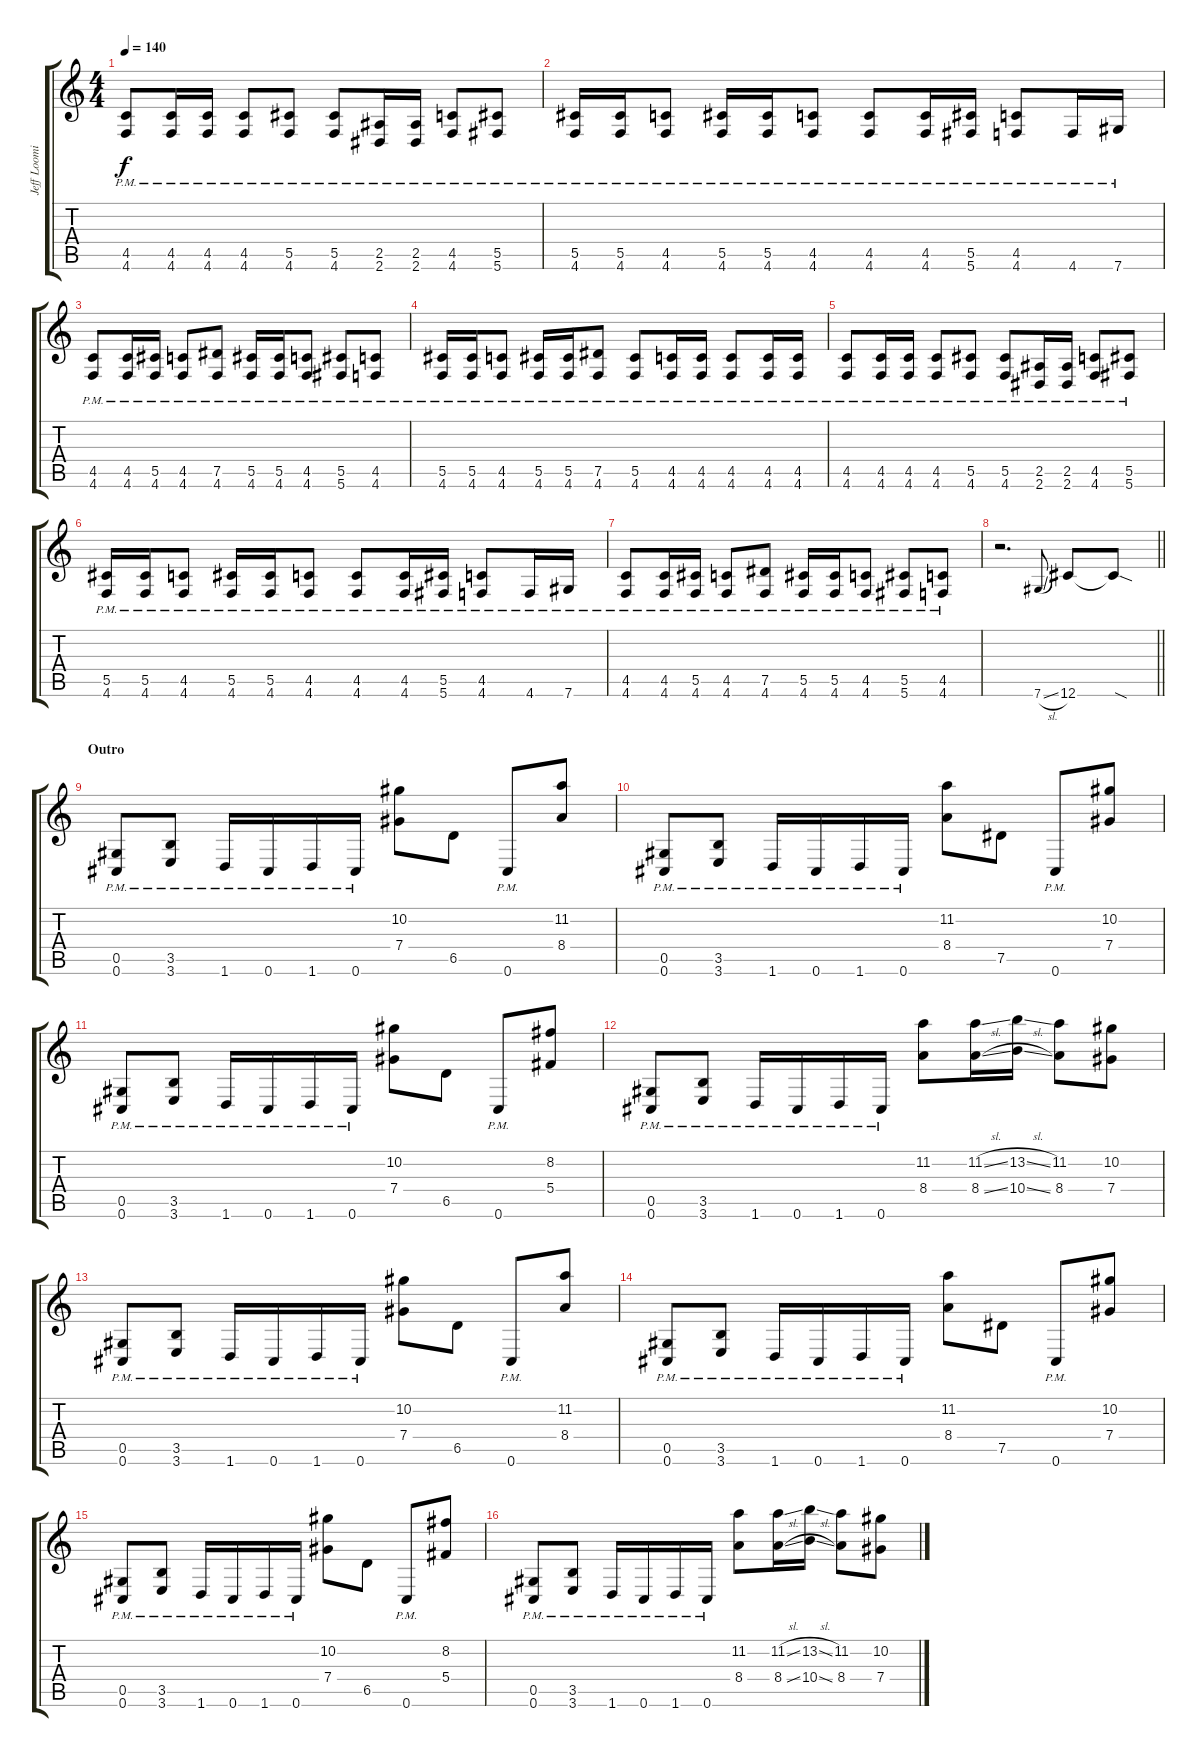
\track ("Jeff Loomis Gtr 2" "Jeff Loomi") {instrument distortionguitar}
\staff {score tabs}
\tuning (Eb4 Bb3 Gb3 Db3 Ab2 Db2) {hide}
\ts (4 4)
\tempo 140
\clef g2
\ks c
(4.5{pm} 4.6{pm}).8{dy f} (4.5{pm} 4.6{pm}).16 (4.5{pm} 4.6{pm}).16 (4.5{pm} 4.6{pm}).8 (5.5{pm} 4.6{pm}).8 (5.5{pm} 4.6{pm}).8 (2.5{pm} 2.6{pm}).16 (2.5{pm} 2.6{pm}).16 (4.5{pm} 4.6{pm}).8 (5.5{pm} 5.6{pm}).8 |
(5.5{pm} 4.6{pm}).16 (5.5{pm} 4.6{pm}).16 (4.5{pm} 4.6{pm}).8 (5.5{pm} 4.6{pm}).16 (5.5{pm} 4.6{pm}).16 (4.5{pm} 4.6{pm}).8 (4.5{pm} 4.6{pm}).8 (4.5{pm} 4.6{pm}).16 (5.5{pm} 5.6{pm}).16 (4.5{pm} 4.6{pm}).8 4.6{pm}.16 7.6{pm}.16 |
(4.5{pm} 4.6{pm}).8 (4.5{pm} 4.6{pm}).16 (5.5{pm} 4.6{pm}).16 (4.5{pm} 4.6{pm}).8 (7.5{pm} 4.6{pm}).8 (5.5{pm} 4.6{pm}).16 (5.5{pm} 4.6{pm}).16 (4.5{pm} 4.6{pm}).8 (5.5{pm} 5.6{pm}).8 (4.5{pm} 4.6{pm}).8 |
(5.5{pm} 4.6{pm}).16 (5.5{pm} 4.6{pm}).16 (4.5{pm} 4.6{pm}).8 (5.5{pm} 4.6{pm}).16 (5.5{pm} 4.6{pm}).16 (7.5{pm} 4.6{pm}).8 (5.5{pm} 4.6{pm}).8 (4.5{pm} 4.6{pm}).16 (4.5{pm} 4.6{pm}).16 (4.5{pm} 4.6{pm}).8 (4.5{pm} 4.6{pm}).16 (4.5{pm} 4.6{pm}).16 |
(4.5{pm} 4.6{pm}).8 (4.5{pm} 4.6{pm}).16 (4.5{pm} 4.6{pm}).16 (4.5{pm} 4.6{pm}).8 (5.5{pm} 4.6{pm}).8 (5.5{pm} 4.6{pm}).8 (2.5{pm} 2.6{pm}).16 (2.5{pm} 2.6{pm}).16 (4.5{pm} 4.6{pm}).8 (5.5{pm} 5.6{pm}).8 |
(5.5{pm} 4.6{pm}).16 (5.5{pm} 4.6{pm}).16 (4.5{pm} 4.6{pm}).8 (5.5{pm} 4.6{pm}).16 (5.5{pm} 4.6{pm}).16 (4.5{pm} 4.6{pm}).8 (4.5{pm} 4.6{pm}).8 (4.5{pm} 4.6{pm}).16 (5.5{pm} 5.6{pm}).16 (4.5{pm} 4.6{pm}).8 4.6{pm}.16 7.6{pm}.16 |
(4.5{pm} 4.6{pm}).8 (4.5{pm} 4.6{pm}).16 (5.5{pm} 4.6{pm}).16 (4.5{pm} 4.6{pm}).8 (7.5{pm} 4.6{pm}).8 (5.5{pm} 4.6{pm}).16 (5.5{pm} 4.6{pm}).16 (4.5{pm} 4.6{pm}).8 (5.5{pm} 5.6{pm}).8 (4.5{pm} 4.6{pm}).8 |
\barLineRight lightlight
r.2{d} 7.6{sl}.8{gr onbeat} 12.6.8 12.6{sod t}.8 |
\section ("" "Outro")
(0.5{pm} 0.6{pm}).8 (3.5{pm} 3.6{pm}).8 1.6{pm}.16 0.6{pm}.16 1.6{pm}.16 0.6{pm}.16 (10.2 7.4).8 6.5.8 0.6{pm}.8 (11.2 8.4).8 |
(0.5{pm} 0.6{pm}).8 (3.5{pm} 3.6{pm}).8 1.6{pm}.16 0.6{pm}.16 1.6{pm}.16 0.6{pm}.16 (11.2 8.4).8 7.5.8 0.6{pm}.8 (10.2 7.4).8 |
(0.5{pm} 0.6{pm}).8 (3.5{pm} 3.6{pm}).8 1.6{pm}.16 0.6{pm}.16 1.6{pm}.16 0.6{pm}.16 (10.2 7.4).8 6.5.8 0.6{pm}.8 (8.2 5.4).8 |
(0.5{pm} 0.6{pm}).8 (3.5{pm} 3.6{pm}).8 1.6{pm}.16 0.6{pm}.16 1.6{pm}.16 0.6{pm}.16 (11.2 8.4).8 (11.2{sl} 8.4{sl}).16 (13.2{sl} 10.4{sl}).16 (11.2 8.4).8 (10.2 7.4).8 |
(0.5{pm} 0.6{pm}).8 (3.5{pm} 3.6{pm}).8 1.6{pm}.16 0.6{pm}.16 1.6{pm}.16 0.6{pm}.16 (10.2 7.4).8 6.5.8 0.6{pm}.8 (11.2 8.4).8 |
(0.5{pm} 0.6{pm}).8 (3.5{pm} 3.6{pm}).8 1.6{pm}.16 0.6{pm}.16 1.6{pm}.16 0.6{pm}.16 (11.2 8.4).8 7.5.8 0.6{pm}.8 (10.2 7.4).8 |
(0.5{pm} 0.6{pm}).8 (3.5{pm} 3.6{pm}).8 1.6{pm}.16 0.6{pm}.16 1.6{pm}.16 0.6{pm}.16 (10.2 7.4).8 6.5.8 0.6{pm}.8 (8.2 5.4).8 |
(0.5{pm} 0.6{pm}).8 (3.5{pm} 3.6{pm}).8 1.6{pm}.16 0.6{pm}.16 1.6{pm}.16 0.6{pm}.16 (11.2 8.4).8 (11.2{sl} 8.4{sl}).16 (13.2{sl} 10.4{sl}).16 (11.2 8.4).8 (10.2 7.4).8
